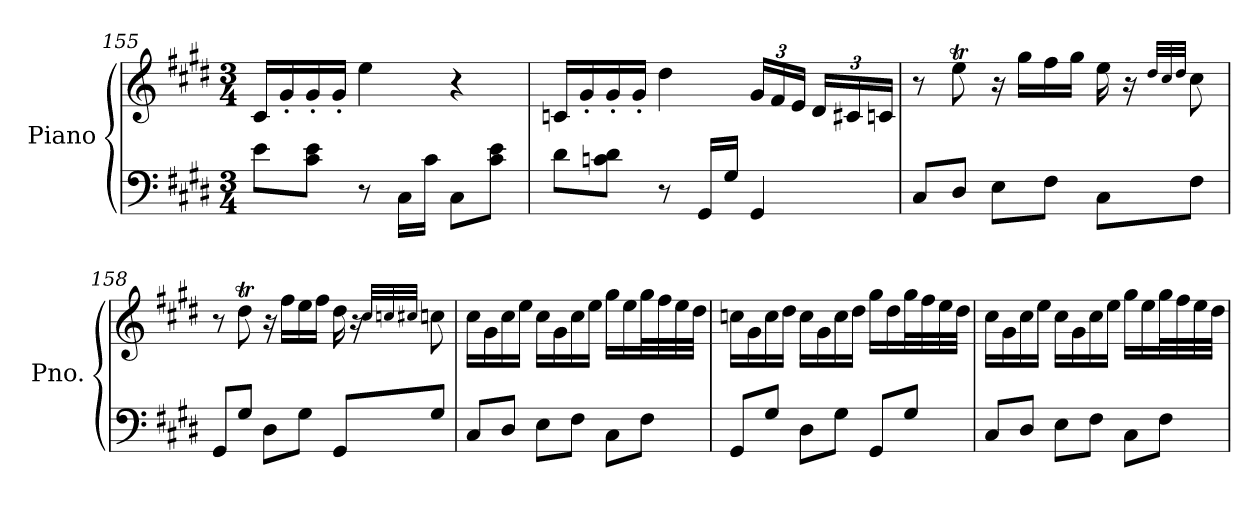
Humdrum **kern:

**kern	**kern
*part1	*part1
*staff2	*staff1
*I"Piano	*
*I'Pno.	*
*clefF4	*clefG2
*k[f#c#g#d#]	*k[f#c#g#d#]
*M3/4	*M3/4
=155	=155
8e\L	16c#/LL
.	16g#'/
8c#\ 8e\J	16g#'/
.	16g#'/JJ
8r	4ee\
16C#\LL	.
16c#\JJ	.
8C#\L	4r
8c#\ 8e\J	.
=156	=156
8d#\L	16cn/LL
.	16g#'/
8cn\ 8d#\J	16g#'/
.	16g#'/JJ
8r	4dd#\
16GG#/LL	.
16G#/JJ	.
*	*Xbrackettup
4GG#/	24g#/LL
.	24f#/
.	24e/JJ
.	24d#/LL
.	24c#X/
.	24cn/JJ
!!LO:LB:g=z
=157	=157
8C#/L	8r
8D#/J	8eeT\
8E\L	16r
.	16gg#\LL
8F#\J	16ff#\
.	16gg#\JJ
8C#\L	16ee\
.	16r
.	32qdd#/LLL
.	32qcc#/
.	32qdd#/JJJ
8F#\J	8cc#\
=158	=158
8GG#/L	8r
8G#/J	8dd#t\
8D#\L	16r
.	16ff#\LL
8G#\J	16ee\
.	16ff#\JJ
8GG#/L	16dd#\
.	16r
.	32qcc#/LLL
.	32qccn/
.	32qcc#X/JJJ
8G#/J	8ccn\
=159	=159
8C#/L	16cc#\LL
.	16g#\
8D#/J	16cc#\
.	16ee\JJ
8E\L	16cc#\LL
.	16g#\
8F#\J	16cc#\
.	16ee\JJ
8C#\L	16gg#\LL
.	16ee\
8F#\J	32gg#\L
.	32ff#\
.	32ee\
.	32dd#\JJJ
!!LO:LB:g=z
=160	=160
8GG#/L	16ccn\LL
.	16g#\
8G#/J	16cc\
.	16dd#\JJ
8D#\L	16cc\LL
.	16g#\
8G#\J	16cc\
.	16dd#\JJ
8GG#/L	16gg#\LL
.	16dd#\
8G#/J	32gg#\L
.	32ff#\
.	32ee\
.	32dd#\JJJ
=161	=161
8C#/L	16cc#\LL
.	16g#\
8D#/J	16cc#\
.	16ee\JJ
8E\L	16cc#\LL
.	16g#\
8F#\J	16cc#\
.	16ee\JJ
8C#\L	16gg#\LL
.	16ee\
8F#\J	32gg#\L
.	32ff#\
.	32ee\
.	32dd#\JJJ
=	=
*-	*-
